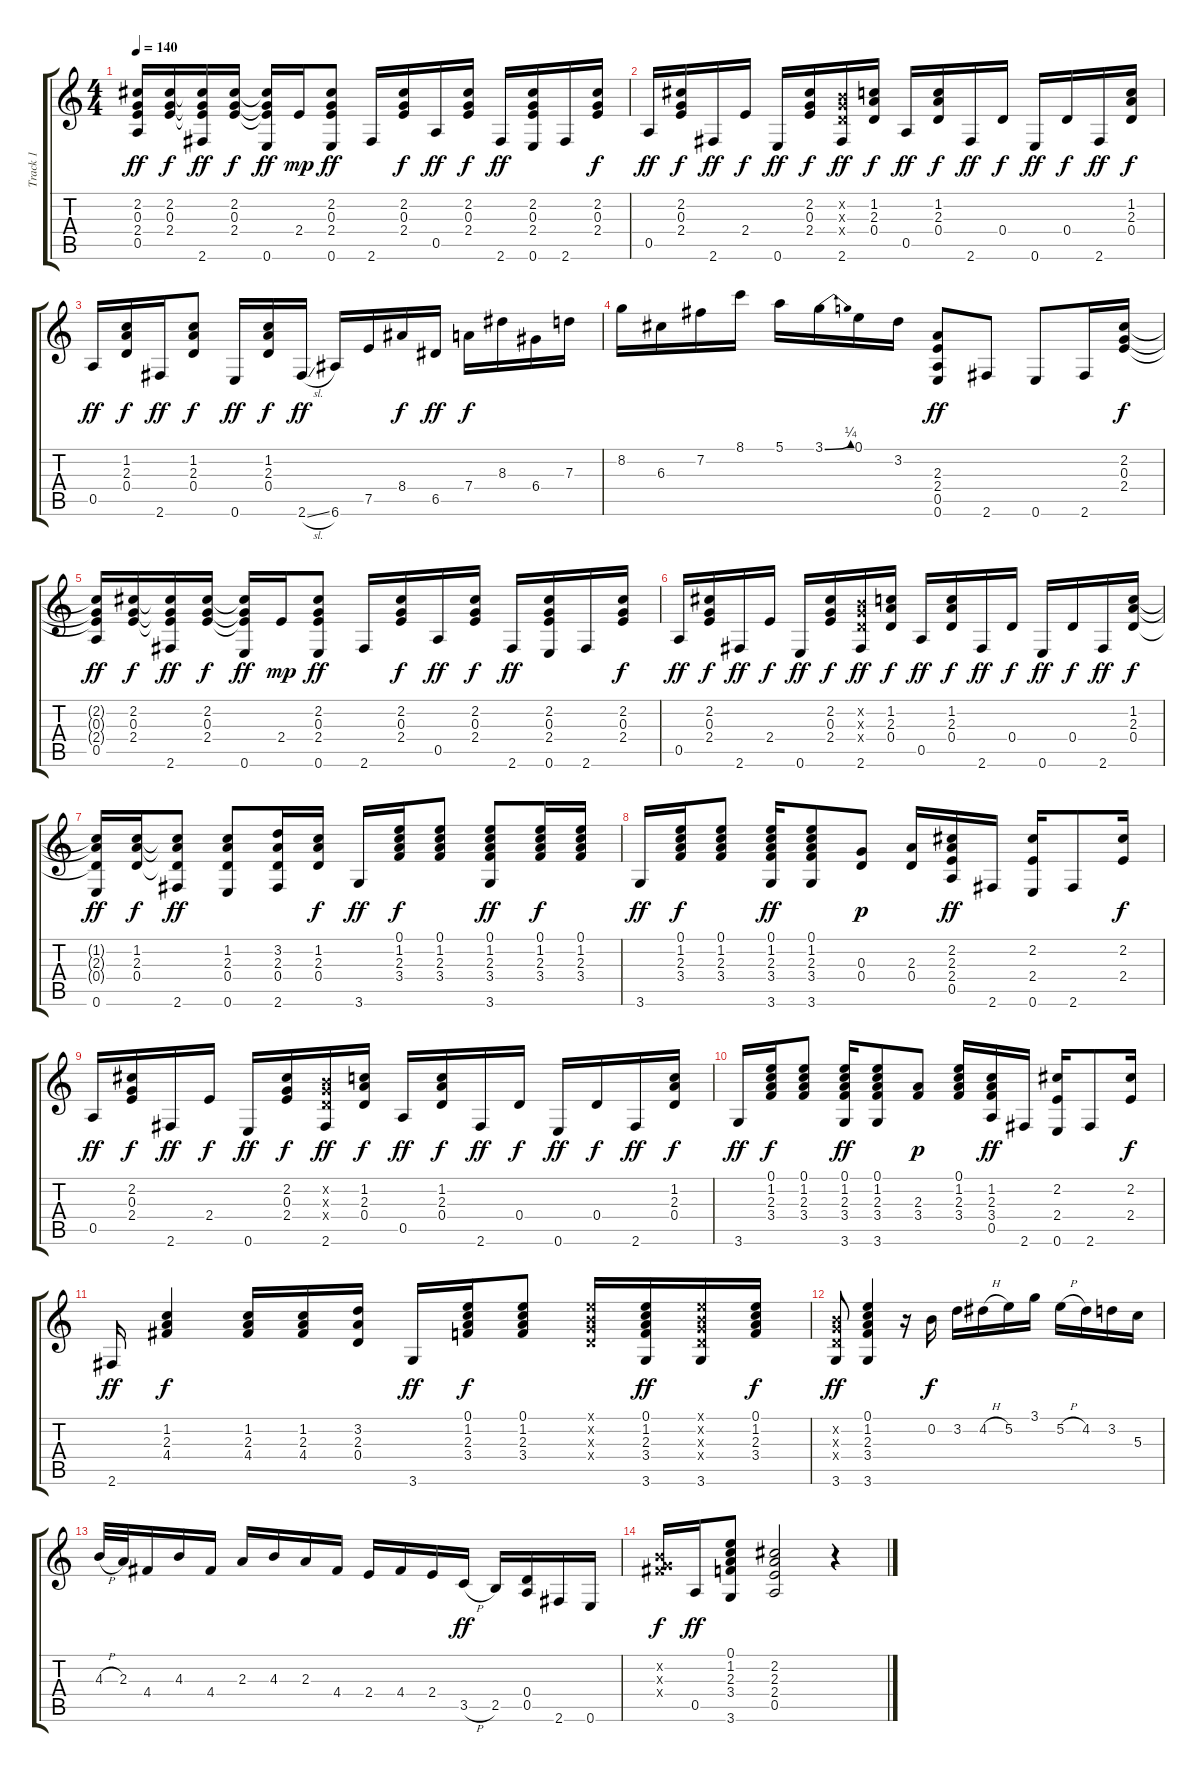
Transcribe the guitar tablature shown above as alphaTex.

\track ("Track 1" "Track 1") {instrument acousticguitarnylon}
\staff {score tabs}
\tuning (E4 B3 G3 D3 A2 E2) {hide}
\ts (4 4)
\tempo 140
\clef g2
\ks c
(2.2{t} 0.3{t} 2.4{t} 0.5).16{dy ff} (2.2 0.3 2.4).16{dy f} (2.2{t} 0.3{t} 2.4{t} 2.6).16{dy ff} (2.2 0.3 2.4).16{dy f} (2.2{t} 0.3{t} 2.4{t} 0.6).16{dy ff} 2.4.16{dy mp} (2.2 0.3 2.4 0.6).8{dy ff} 2.6.16 (2.2 0.3 2.4).16{dy f} 0.5.16{dy ff} (2.2 0.3 2.4).16{dy f} 2.6.16{dy ff} (2.2 0.3 2.4 0.6).16 2.6.16 (2.2 0.3 2.4).16{dy f} |
0.5.16{dy ff} (2.2 0.3 2.4).16{dy f} 2.6.16{dy ff} 2.4.16{dy f} 0.6.16{dy ff} (2.2 0.3 2.4).16{dy f} (0.2{x} 0.3{x} 0.4{x} 2.6).16{dy ff} (1.2 2.3 0.4).16{dy f} 0.5.16{dy ff} (1.2 2.3 0.4).16{dy f} 2.6.16{dy ff} 0.4.16{dy f} 0.6.16{dy ff} 0.4.16{dy f} 2.6.16{dy ff} (1.2 2.3 0.4).16{dy f} |
0.5.16{dy ff} (1.2 2.3 0.4).16{dy f} 2.6.16{dy ff} (1.2 2.3 0.4).8{dy f} 0.6.16{dy ff} (1.2 2.3 0.4).16{dy f} 2.6{sl}.16{dy ff} 6.6.16 7.5.16 8.4.16{dy f} 6.5.16{dy ff} 7.4.16{dy f} 8.3.16 6.4.16 7.3.16 |
8.2.16 6.3.16 7.2.16 8.1.16 5.1.16 3.1{be (bend 0 0 60 1)}.16 0.1.16 3.2.16 (2.3 2.4 0.5 0.6).8{dy ff} 2.6.8 0.6.8 2.6.16 (2.2 0.3 2.4).16{dy f} |
(2.2{t} 0.3{t} 2.4{t} 0.5).16{dy ff} (2.2 0.3 2.4).16{dy f} (2.2{t} 0.3{t} 2.4{t} 2.6).16{dy ff} (2.2 0.3 2.4).16{dy f} (2.2{t} 0.3{t} 2.4{t} 0.6).16{dy ff} 2.4.16{dy mp} (2.2 0.3 2.4 0.6).8{dy ff} 2.6.16 (2.2 0.3 2.4).16{dy f} 0.5.16{dy ff} (2.2 0.3 2.4).16{dy f} 2.6.16{dy ff} (2.2 0.3 2.4 0.6).16 2.6.16 (2.2 0.3 2.4).16{dy f} |
0.5.16{dy ff} (2.2 0.3 2.4).16{dy f} 2.6.16{dy ff} 2.4.16{dy f} 0.6.16{dy ff} (2.2 0.3 2.4).16{dy f} (0.2{x} 0.3{x} 0.4{x} 2.6).16{dy ff} (1.2 2.3 0.4).16{dy f} 0.5.16{dy ff} (1.2 2.3 0.4).16{dy f} 2.6.16{dy ff} 0.4.16{dy f} 0.6.16{dy ff} 0.4.16{dy f} 2.6.16{dy ff} (1.2 2.3 0.4).16{dy f} |
(1.2{t} 2.3{t} 0.4{t} 0.6).16{dy ff} (1.2 2.3 0.4).16{dy f} (1.2{t} 2.3{t} 0.4{t} 2.6).8{dy ff} (1.2 2.3 0.4 0.6).8 (3.2 2.3 0.4 2.6).16 (1.2 2.3 0.4).16{dy f} 3.6.16{dy ff} (0.1 1.2 2.3 3.4).16{dy f} (0.1 1.2 2.3 3.4).8 (0.1 1.2 2.3 3.4 3.6).8{dy ff} (0.1 1.2 2.3 3.4).16{dy f} (0.1 1.2 2.3 3.4).16 |
3.6.16{dy ff} (0.1 1.2 2.3 3.4).16{dy f} (0.1 1.2 2.3 3.4).8 (0.1 1.2 2.3 3.4 3.6).16{dy ff} (0.1 1.2 2.3 3.4 3.6).8 (0.3 0.4).8{dy p} (2.3 0.4).16 (2.2 2.3 2.4 0.5).16{dy ff} 2.6.16 (2.2 2.4 0.6).16 2.6.8 (2.2 2.4).16{dy f} |
0.5.16{dy ff} (2.2 0.3 2.4).16{dy f} 2.6.16{dy ff} 2.4.16{dy f} 0.6.16{dy ff} (2.2 0.3 2.4).16{dy f} (0.2{x} 0.3{x} 0.4{x} 2.6).16{dy ff} (1.2 2.3 0.4).16{dy f} 0.5.16{dy ff} (1.2 2.3 0.4).16{dy f} 2.6.16{dy ff} 0.4.16{dy f} 0.6.16{dy ff} 0.4.16{dy f} 2.6.16{dy ff} (1.2 2.3 0.4).16{dy f} |
3.6.16{dy ff} (0.1 1.2 2.3 3.4).16{dy f} (0.1 1.2 2.3 3.4).8 (0.1 1.2 2.3 3.4 3.6).16{dy ff} (0.1 1.2 2.3 3.4 3.6).8 (2.3 3.4).8{dy p} (0.1 1.2 2.3 3.4).16 (1.2 2.3 3.4 0.5).16{dy ff} 2.6.16 (2.2 2.4 0.6).16 2.6.8 (2.2 2.4).16{dy f} |
2.6.16{dy ff} (1.2 2.3 4.4).4{dy f} (1.2 2.3 4.4).16 (1.2 2.3 4.4).16 (3.2 2.3 0.4).16 3.6.16{dy ff} (0.1 1.2 2.3 3.4).16{dy f} (0.1 1.2 2.3 3.4).8 (0.1{x} 0.2{x} 0.3{x} 0.4{x}).16 (0.1 1.2 2.3 3.4 3.6).16{dy ff} (0.1{x} 0.2{x} 0.3{x} 0.4{x} 3.6).16 (0.1 1.2 2.3 3.4).16{dy f} |
(0.2{x} 0.3{x} 0.4{x} 3.6).8{dy ff} (0.1 1.2 2.3 3.4 3.6).4 r.16 0.2.16{dy f} 3.2.16 4.2{h}.16 5.2.16 3.1.16 5.2{h}.16 4.2.16 3.2.16 5.3.16 |
4.3{h}.32 2.3.32 4.4.16 4.3.16 4.4.16 2.3.16 4.3.16 2.3.16 4.4.16 2.4.16 4.4.16 2.4.16 3.5{h}.16{dy ff} 2.5.16 (0.4 0.5).16 2.6.16 0.6.16 |
(0.2{x} 0.3{x} 4.4{x}).16{dy f} 0.5.16{dy ff} (0.1 1.2 2.3 3.4 3.6).8 (2.2 2.3 2.4 0.5).2 r.4
